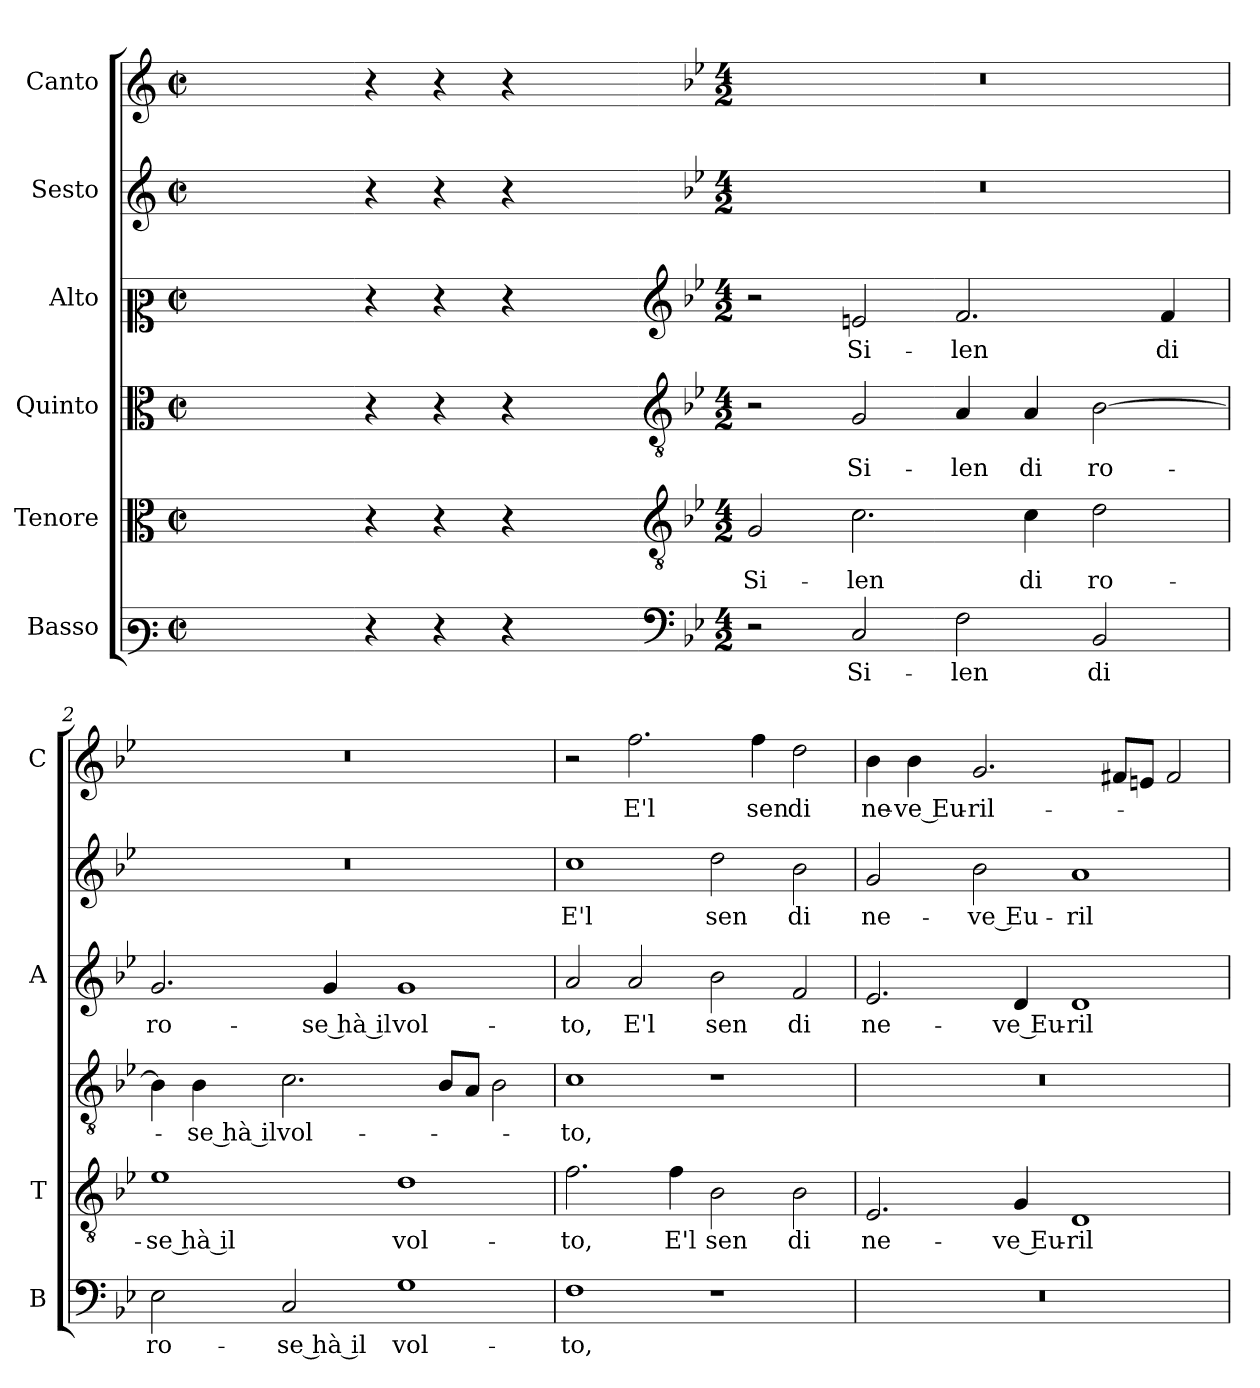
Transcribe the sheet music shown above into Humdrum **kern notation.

**kern	**text	**kern	**text	**kern	**text	**kern	**text	**kern	**text	**kern	**text
*part6	*part6	*part5	*part5	*part4	*part4	*part3	*part3	*part2	*part2	*part1	*part1
*staff6	*staff6	*staff5	*staff5	*staff4	*staff4	*staff3	*staff3	*staff2	*staff2	*staff1	*staff1
*I"Basso	*	*I"Tenore	*	*I"Quinto	*	*I"Alto	*	*I"Sesto	*	*I"Canto	*
*I'B	*	*I'T	*	*	*	*I'A	*	*	*	*I'C	*
*clefF3	*	*clefC3	*	*clefC3	*	*clefC2	*	*clefG2	*	*clefG2	*
*k[]	*	*k[]	*	*k[]	*	*k[]	*	*k[]	*	*k[]	*
*C:	*	*C:	*	*C:	*	*C:	*	*C:	*	*C:	*
*M2/2	*	*M2/2	*	*M2/2	*	*M2/2	*	*M2/2	*	*M2/2	*
*met(c|)	*	*met(c|)	*	*met(c|)	*	*met(c|)	*	*met(c|)	*	*met(c|)	*
=	=	=	=	=	=	=	=	=	=	=	=
1ryy	.	1ryy	.	1ryy	.	1ryy	.	1ryy	.	1ryy	.
=1X-	=1X-	=1X-	=1X-	=1X-	=1X-	=1X-	=1X-	=1X-	=1X-	=1X-	=1X-
4r	.	4r	.	4r	.	4r	.	4r	.	4r	.
4r	.	4r	.	4r	.	4r	.	4r	.	4r	.
4r	.	4r	.	4r	.	4r	.	4r	.	4r	.
4ryy	.	4ryy	.	4ryy	.	4ryy	.	4ryy	.	4ryy	.
=1-	=1-	=1-	=1-	=1-	=1-	=1-	=1-	=1-	=1-	=1-	=1-
*clefF4	*	*clefGv2	*	*clefGv2	*	*clefG2	*	*	*	*	*
*k[b-e-]	*	*k[b-e-]	*	*k[b-e-]	*	*k[b-e-]	*	*k[b-e-]	*	*k[b-e-]	*
*B-:	*	*B-:	*	*B-:	*	*B-:	*	*B-:	*	*B-:	*
*M4/2	*	*M4/2	*	*M4/2	*	*M4/2	*	*M4/2	*	*M4/2	*
!	!	!	!LO:LY:b	!	!	!	!	!	!	!	!
2r	.	2G/	Si-	2r	.	2r	.	0r	.	0r	.
!	!LO:LY:b	!	!LO:LY:b	!	!LO:LY:b	!	!LO:LY:b	!	!	!	!
2C/	Si-	2.c\	-len	2G/	Si-	2en/	Si-	.	.	.	.
!	!LO:LY:b	!	!	!	!LO:LY:b	!	!LO:LY:b	!	!	!	!
2F\	-len	.	.	4A/	-len	2.f/	-len	.	.	.	.
!	!	!	!LO:LY:b	!	!LO:LY:b	!	!	!	!	!	!
.	.	4c\	di	4A/	di	.	.	.	.	.	.
!	!LO:LY:b	!	!LO:LY:b	!	!LO:LY:b	!	!	!	!	!	!
2BB-/	di	2d\	ro-	[2B-\	ro-	.	.	.	.	.	.
!	!	!	!	!	!	!	!LO:LY:b	!	!	!	!
.	.	.	.	.	.	4f/	di	.	.	.	.
=2	=2	=2	=2	=2	=2	=2	=2	=2	=2	=2	=2
!	!LO:LY:b	!	!LO:LY:b	!	!	!	!LO:LY:b	!	!	!	!
2E-\	ro-	1e-	-se hà il	4B-\]	.	2.g/	ro-	0r	.	0r	.
!	!	!	!	!	!LO:LY:b	!	!	!	!	!	!
.	.	.	.	4B-\	-se hà il	.	.	.	.	.	.
!	!LO:LY:b	!	!	!	!LO:LY:b	!	!	!	!	!	!
2C/	-se hà il	.	.	2.c\	vol-	.	.	.	.	.	.
!	!	!	!	!	!	!	!LO:LY:b	!	!	!	!
.	.	.	.	.	.	4g/	-se hà il	.	.	.	.
!	!LO:LY:b	!	!LO:LY:b	!	!	!	!LO:LY:b	!	!	!	!
1G	vol-	1d	vol-	.	.	1g	vol-	.	.	.	.
.	.	.	.	8B-/L	.	.	.	.	.	.	.
.	.	.	.	8A/J	.	.	.	.	.	.	.
.	.	.	.	2B-\	.	.	.	.	.	.	.
=3	=3	=3	=3	=3	=3	=3	=3	=3	=3	=3	=3
!	!LO:LY:b	!	!LO:LY:b	!	!LO:LY:b	!	!LO:LY:b	!	!LO:LY:b	!	!
1F	-to,	2.f\	-to,	1c	-to,	2a/	-to,	1cc	E'l	2r	.
!	!	!	!	!	!	!	!LO:LY:b	!	!	!	!LO:LY:b
.	.	.	.	.	.	2a/	E'l	.	.	2.ff\	E'l
!	!	!	!LO:LY:b	!	!	!	!	!	!	!	!
.	.	4f\	E'l	.	.	.	.	.	.	.	.
!	!	!	!LO:LY:b	!	!	!	!LO:LY:b	!	!LO:LY:b	!	!
1r	.	2B-\	sen	1r	.	2b-\	sen	2dd\	sen	.	.
!	!	!	!	!	!	!	!	!	!	!	!LO:LY:b
.	.	.	.	.	.	.	.	.	.	4ff\	sen
!	!	!	!LO:LY:b	!	!	!	!LO:LY:b	!	!LO:LY:b	!	!LO:LY:b
.	.	2B-\	di	.	.	2f/	di	2b-\	di	2dd\	di
=4	=4	=4	=4	=4	=4	=4	=4	=4	=4	=4	=4
!	!	!	!LO:LY:b	!	!	!	!LO:LY:b	!	!LO:LY:b	!	!LO:LY:b
0r	.	2.E-/	ne-	0r	.	2.e-/	ne-	2g/	ne-	4b-\	ne-
!	!	!	!	!	!	!	!	!	!	!	!LO:LY:b
.	.	.	.	.	.	.	.	.	.	4b-\	-ve Eu-
!	!	!	!	!	!	!	!	!	!LO:LY:b	!	!LO:LY:b
.	.	.	.	.	.	.	.	2b-\	-ve Eu-	2.g/	-ril-
!	!	!	!LO:LY:b	!	!	!	!LO:LY:b	!	!	!	!
.	.	4G/	-ve Eu-	.	.	4d/	-ve Eu-	.	.	.	.
!	!	!	!LO:LY:b	!	!	!	!LO:LY:b	!	!LO:LY:b	!	!
.	.	1D	-ril-	.	.	1d	-ril-	1a	-ril-	.	.
.	.	.	.	.	.	.	.	.	.	8f#X/L	.
.	.	.	.	.	.	.	.	.	.	8en/J	.
.	.	.	.	.	.	.	.	.	.	2f#/	.
=	=	=	=	=	=	=	=	=	=	=	=
*-	*-	*-	*-	*-	*-	*-	*-	*-	*-	*-	*-
